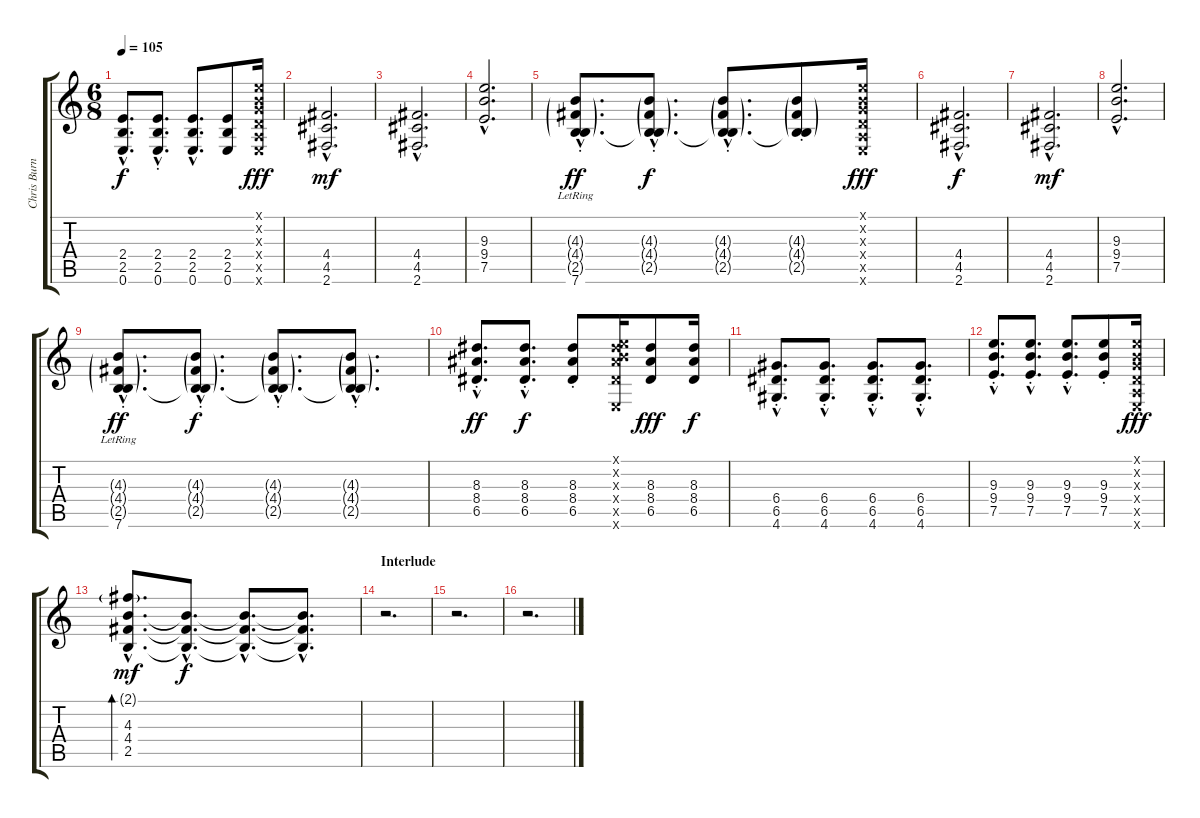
\track ("Chris Burney - Rythm Guitar 2" "Chris Burn") {instrument overdrivenguitar}
\staff {score tabs}
\tuning (E4 B3 G3 D3 A2 E2) {hide}
\ts (6 8)
\tempo 105
\clef g2
\ks c
(2.4{hac} 2.5{hac} 0.6{hac}).8{d dy f} (2.4{hac} 2.5{hac} 0.6{hac st}).8{d} (2.4{hac} 2.5{hac} 0.6{hac}).8{d} (2.4 2.5 0.6).8 (0.1{x} 0.2{x} 0.3{x} 0.4{x} 0.5{x} 0.6{x}).16{dy fff} |
(4.4{hac} 4.5{hac} 2.6{hac}).2{d dy mf} |
(4.4{hac} 4.5{hac} 2.6{hac}).2{d} |
(9.3{hac} 9.4{hac} 7.5{hac}).2{d} |
(4.3{g hac} 4.4{g hac st} 2.5{g hac st} 7.6{hac lr}).8{d dy ff} (4.3{g hac} 4.4{g hac st} 2.5{g hac st} 7.6{hac t}).8{d dy f} (4.3{g hac} 4.4{g hac st} 2.5{g hac st} 7.6{hac t}).8{d} (4.3{g} 4.4{g st} 2.5{g st} 7.6{t}).8 (0.1{x} 0.2{x} 0.3{x} 0.4{x} 0.5{x} 0.6{x}).16{dy fff} |
(4.4{hac} 4.5{hac} 2.6{hac}).2{d dy f} |
(4.4{hac} 4.5{hac} 2.6{hac}).2{d dy mf} |
(9.3{hac} 9.4{hac} 7.5{hac}).2{d} |
(4.3{g hac} 4.4{g hac st} 2.5{g hac st} 7.6{hac lr}).8{d dy ff} (4.3{g hac} 4.4{g hac st} 2.5{g hac st} 7.6{hac t}).8{d dy f} (4.3{g hac} 4.4{g hac st} 2.5{g hac st} 7.6{hac t}).8{d} (4.3{g hac} 4.4{g hac st} 2.5{g hac st} 7.6{hac t}).8{d} |
(8.3{hac st} 8.4{hac st} 6.5{hac st}).8{d dy ff} (8.3{hac st} 8.4{hac st} 6.5{hac st}).8{d dy f} (8.3{st} 8.4{st} 6.5{st}).8 (0.1{x} 0.2{x} 8.3{x} 8.4{x} 6.5{x} 0.6{x}).16 (8.3 8.4 6.5).8{dy fff} (8.3 8.4 6.5).16{dy f} |
(6.4{hac st} 6.5{hac st} 4.6{hac st}).8{d} (6.4{hac st} 6.5{hac st} 4.6{hac st}).8{d} (6.4{hac st} 6.5{hac st} 4.6{hac st}).8{d} (6.4{hac st} 6.5{hac st} 4.6{hac st}).8{d} |
(9.3{hac st} 9.4{hac st} 7.5{hac st}).8{d} (9.3{hac st} 9.4{hac st} 7.5{hac st}).8{d} (9.3{hac st} 9.4{hac st} 7.5{hac st}).8{d} (9.3{st} 9.4{st} 7.5{st}).8 (0.1{x} 0.2{x} 0.3{x} 0.4{x} 0.5{x} 0.6{x}).16{dy fff} |
(2.1{g hac} 4.3{hac} 4.4{hac} 2.5{hac}).8{d bd 480 dy mf} (4.3{hac t} 4.4{hac t} 2.5{hac t}).8{d dy f volume 11} (4.3{hac t} 4.4{hac t} 2.5{hac t}).8{d volume 10} (4.3{hac t} 4.4{hac t} 2.5{hac t}).8{d volume 8} |
\section ("" "Interlude")
r.2{d} |
r.2{d} |
r.2{d}
